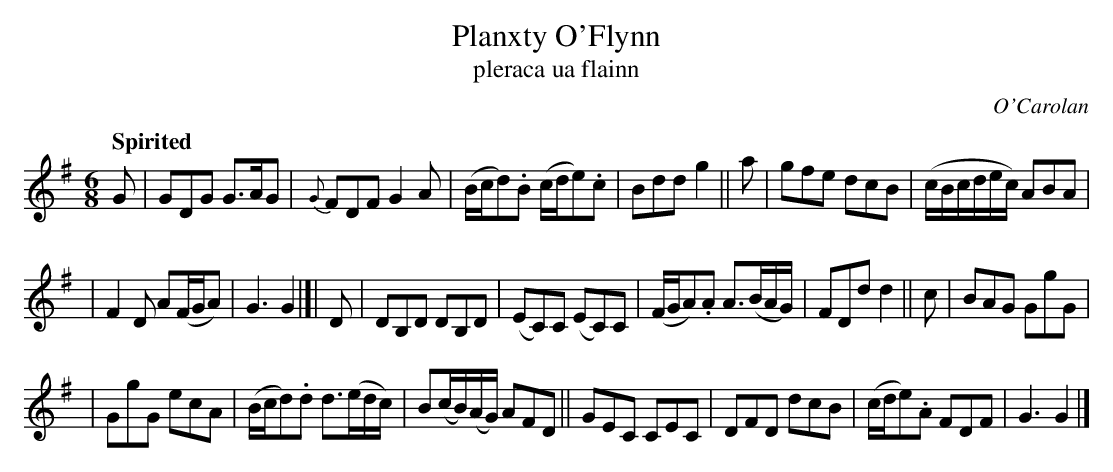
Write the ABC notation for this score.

X:1
T: Planxty O'Flynn
T: pleraca ua flainn
C: O'Carolan
Q: "Spirited"
M: 6/8
L: 1/8
K: G
G | GDG G>AG | {G}FDF G2A | (B/c/d).B (c/d/e).c | Bdd g2 || a | gfe dcB | (c/B/c/d/e/c/) ABA |
| F2D A(F/G/A) | G3 G2 |[| D | DB,D DB,D | (EC)C (EC)C | (F/G/A).A A>(BA/G/) | FDd d2 || c | BAG GgG |
| GgG ecA | (B/c/d).d d>(ed/c/) | B(c/B/)(A/G/) AFD || GEC CEC | DFD dcB | (c/d/e).A FDF | G3 G2 |]
